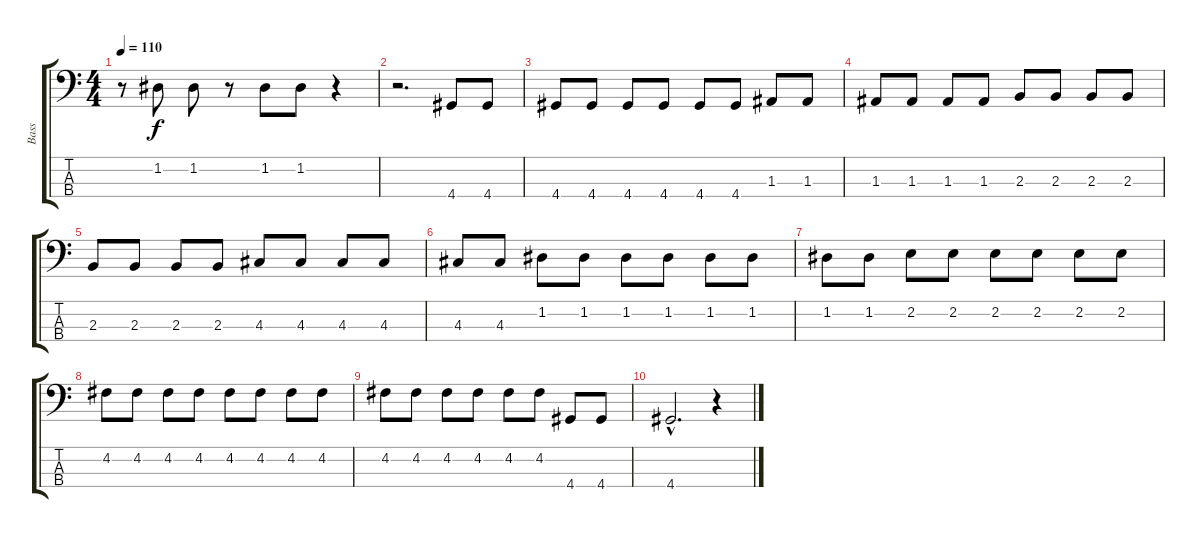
\track ("Bass" "Bass") {instrument electricbassfinger}
\staff {score tabs}
\tuning (G2 D2 A1 E1) {hide}
\ts (4 4)
\tempo 110
\clef f4
\ks c
r.8{dy f} 1.2.8 1.2.8 r.8 1.2.8 1.2.8 r.4 |
r.2{d} 4.4.8 4.4.8 |
4.4.8 4.4.8 4.4.8 4.4.8 4.4.8 4.4.8 1.3.8 1.3.8 |
1.3.8 1.3.8 1.3.8 1.3.8 2.3.8 2.3.8 2.3.8 2.3.8 |
2.3.8 2.3.8 2.3.8 2.3.8 4.3.8 4.3.8 4.3.8 4.3.8 |
4.3.8 4.3.8 1.2.8 1.2.8 1.2.8 1.2.8 1.2.8 1.2.8 |
1.2.8 1.2.8 2.2.8 2.2.8 2.2.8 2.2.8 2.2.8 2.2.8 |
4.2.8 4.2.8 4.2.8 4.2.8 4.2.8 4.2.8 4.2.8 4.2.8 |
4.2.8 4.2.8 4.2.8 4.2.8 4.2.8 4.2.8 4.4.8 4.4.8 |
4.4{hac}.2{d} r.4
